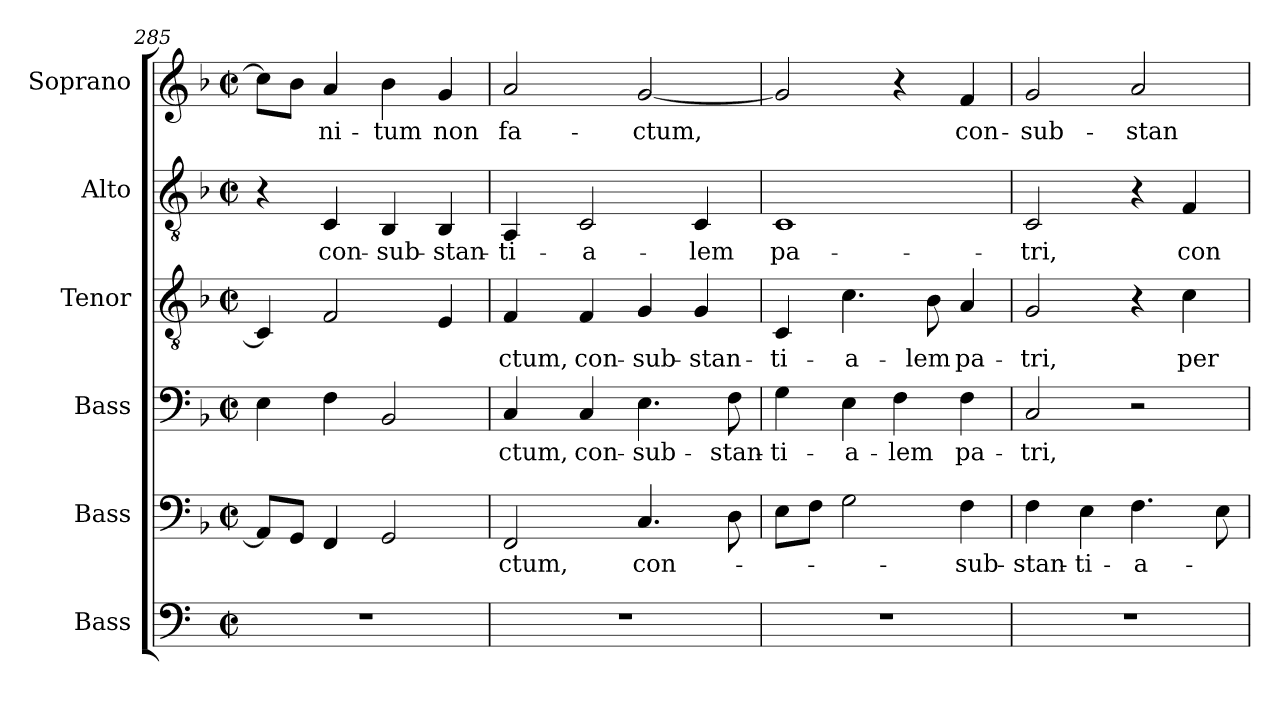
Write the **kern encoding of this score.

**kern	**kern	**text	**kern	**text	**kern	**text	**kern	**text	**kern	**text
*part6	*part5	*part5	*part4	*part4	*part3	*part3	*part2	*part2	*part1	*part1
*staff6	*staff5	*staff5	*staff4	*staff4	*staff3	*staff3	*staff2	*staff2	*staff1	*staff1
*I"Bass	*I"Bass	*	*I"Bass	*	*I"Tenor	*	*I"Alto	*	*I"Soprano	*
*I'B.	*I'B.	*	*I'B.	*	*I'T.	*	*I'A.	*	*I'S.	*
!!LO:LB:g=z
*clefF4	*clefF4	*	*clefF4	*	*clefGv2	*	*clefGv2	*	*clefG2	*
*	*	*	*	*	*ITrd7c12	*	*	*	*	*
*k[]	*k[b-]	*	*k[b-]	*	*k[b-]	*	*k[b-]	*	*k[b-]	*
*C:	*F:	*	*F:	*	*F:	*	*F:	*	*F:	*
*M2/2	*M2/2	*	*M2/2	*	*M2/2	*	*M2/2	*	*M2/2	*
*met(c|)	*met(c|)	*	*met(c|)	*	*met(c|)	*	*met(c|)	*	*met(c|)	*
=285	=285	=285	=285	=285	=285	=285	=285	=285	=285	=285
1r	8AAi/L]	.	4Ei\	.	4CCi/]	.	4r	.	8cci\L]	.
.	8GGi/J	.	.	.	.	.	.	.	8b-i\J	.
!	!	!	!	!	!	!	!	!LO:LY:b:color=#000000	!	!
!	!	!	!	!	!	!	!	!	!	!LO:LY:b:color=#000000
.	4FFi/	.	4Fi\	.	2FFi/	.	4Ci/	con-	4ai/	-ni-
!	!	!	!	!	!	!	!	!LO:LY:b:color=#000000	!	!
!	!	!	!	!	!	!	!	!	!	!LO:LY:b:color=#000000
.	2GGi/	.	2BB-i/	.	.	.	4BB-i/	-sub-	4b-i\	-tum
!	!	!	!	!	!	!	!	!LO:LY:b:color=#000000	!	!
!	!	!	!	!	!	!	!	!	!	!LO:LY:b:color=#000000
.	.	.	.	.	4EEi/	.	4BB-i/	-stan-	4gi/	non
=286	=286	=286	=286	=286	=286	=286	=286	=286	=286	=286
!	!	!LO:LY:b:color=#000000	!	!	!	!	!	!	!	!
!	!	!	!	!LO:LY:b:color=#000000	!	!	!	!	!	!
!	!	!	!	!	!	!LO:LY:b:color=#000000	!	!	!	!
!	!	!	!	!	!	!	!	!LO:LY:b:color=#000000	!	!
!	!	!	!	!	!	!	!	!	!	!LO:LY:b:color=#000000
1r	2FFi/	-ctum,	4Ci/	-ctum,	4FFi/	-ctum,	4AAi/	-ti-	2ai/	fa-
!	!	!	!	!LO:LY:b:color=#000000	!	!	!	!	!	!
!	!	!	!	!	!	!LO:LY:b:color=#000000	!	!	!	!
!	!	!	!	!	!	!	!	!LO:LY:b:color=#000000	!	!
.	.	.	4Ci/	con-	4FFi/	con-	2Ci/	-a-	.	.
!	!	!LO:LY:b:color=#000000	!	!	!	!	!	!	!	!
!	!	!	!	!LO:LY:b:color=#000000	!	!	!	!	!	!
!	!	!	!	!	!	!LO:LY:b:color=#000000	!	!	!	!
!	!	!	!	!	!	!	!	!	!	!LO:LY:b:color=#000000
.	4.Ci/	con-	4.Ei\	-sub-	4GGi/	-sub-	.	.	[2gi/	-ctum,
!	!	!	!	!	!	!LO:LY:b:color=#000000	!	!	!	!
!	!	!	!	!	!	!	!	!LO:LY:b:color=#000000	!	!
.	.	.	.	.	4GGi/	-stan-	4Ci/	-lem	.	.
!	!	!	!	!LO:LY:b:color=#000000	!	!	!	!	!	!
.	8Di\	.	8Fi\	-stan-	.	.	.	.	.	.
=287	=287	=287	=287	=287	=287	=287	=287	=287	=287	=287
!	!	!	!	!LO:LY:b:color=#000000	!	!	!	!	!	!
!	!	!	!	!	!	!LO:LY:b:color=#000000	!	!	!	!
!	!	!	!	!	!	!	!	!LO:LY:b:color=#000000	!	!
1r	8Ei\L	.	4Gi\	-ti-	4CCi/	-ti-	1Ci	pa-	2gi/]	.
.	8Fi\J	.	.	.	.	.	.	.	.	.
!	!	!	!	!LO:LY:b:color=#000000	!	!	!	!	!	!
!	!	!	!	!	!	!LO:LY:b:color=#000000	!	!	!	!
.	2Gi\	.	4Ei\	-a-	4.Ci\	-a-	.	.	.	.
!	!	!	!	!LO:LY:b:color=#000000	!	!	!	!	!	!
.	.	.	4Fi\	-lem	.	.	.	.	4r	.
!	!	!	!	!	!	!LO:LY:b:color=#000000	!	!	!	!
.	.	.	.	.	8BB-i\	-lem	.	.	.	.
!	!	!LO:LY:b:color=#000000	!	!	!	!	!	!	!	!
!	!	!	!	!LO:LY:b:color=#000000	!	!	!	!	!	!
!	!	!	!	!	!	!LO:LY:b:color=#000000	!	!	!	!
!	!	!	!	!	!	!	!	!	!	!LO:LY:b:color=#000000
.	4Fi\	-sub-	4Fi\	pa-	4AAi/	pa-	.	.	4fi/	con-
=288	=288	=288	=288	=288	=288	=288	=288	=288	=288	=288
!	!	!LO:LY:b:color=#000000	!	!	!	!	!	!	!	!
!	!	!	!	!LO:LY:b:color=#000000	!	!	!	!	!	!
!	!	!	!	!	!	!LO:LY:b:color=#000000	!	!	!	!
!	!	!	!	!	!	!	!	!LO:LY:b:color=#000000	!	!
!	!	!	!	!	!	!	!	!	!	!LO:LY:b:color=#000000
1r	4Fi\	-stan-	2Ci/	-tri,	2GGi/	-tri,	2Ci/	-tri,	2gi/	-sub-
!	!	!LO:LY:b:color=#000000	!	!	!	!	!	!	!	!
.	4Ei\	-ti-	.	.	.	.	.	.	.	.
!	!	!LO:LY:b:color=#000000	!	!	!	!	!	!	!	!
!	!	!	!	!	!	!	!	!	!	!LO:LY:b:color=#000000
.	4.Fi\	-a-	2r	.	4r	.	4r	.	2ai/	-stan-
!	!	!	!	!	!	!LO:LY:b:color=#000000	!	!	!	!
!	!	!	!	!	!	!	!	!LO:LY:b:color=#000000	!	!
.	.	.	.	.	4Ci\	per	4Fi/	con-	.	.
.	8Ei\	.	.	.	.	.	.	.	.	.
=	=	=	=	=	=	=	=	=	=	=
*-	*-	*-	*-	*-	*-	*-	*-	*-	*-	*-
